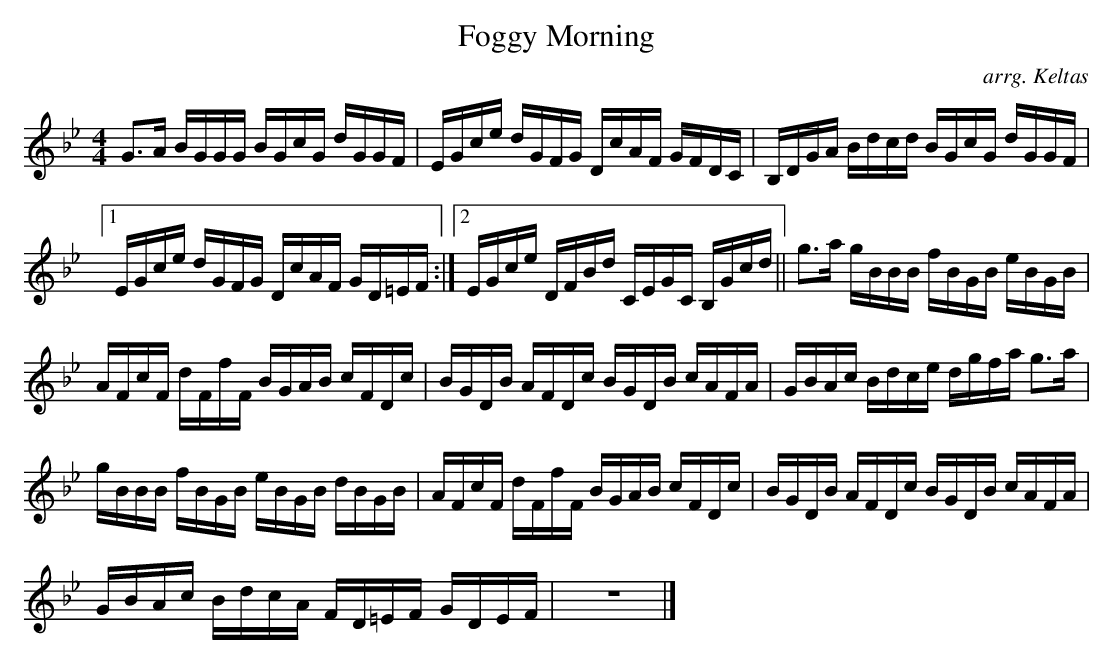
X:1
T:Foggy Morning
C:arrg. Keltas
M:4/4
L:1/8
K:Gm
G3/2A/ B/G/G/G/ B/G/c/G/ d/G/G/F/ |E/G/c/e/ d/G/F/G/ D/c/A/F/ G/F/D/C/ |B,/D/G/A/ B/d/c/d/ B/G/c/G/ d/G/G/F/ |[1E/G/c/e/ d/G/F/G/ D/c/A/F/ G/D/=E/F/ :|[2E/G/c/e/ D/F/B/d/ C/E/G/C/ B,/G/c/d/ ||g3/2a/ g/B/B/B/ f/B/G/B/ e/B/G/B/ |
A/F/c/F/ d/F/f/F/ B/G/A/B/ c/F/D/c/ |B/G/D/B/ A/F/D/c/ B/G/D/B/ c/A/F/A/ |G/B/A/c/ B/d/c/e/ d/g/f/a/ g3/2a/ |g/B/B/B/ f/B/G/B/ e/B/G/B/ d/B/G/B/ |A/F/c/F/ d/F/f/F/ B/G/A/B/ c/F/D/c/ |B/G/D/B/ A/F/D/c/ B/G/D/B/ c/A/F/A/ |
G/B/A/c/ B/d/c/A/ F/D/=E/F/ G/D/E/F/ |z8 |]
